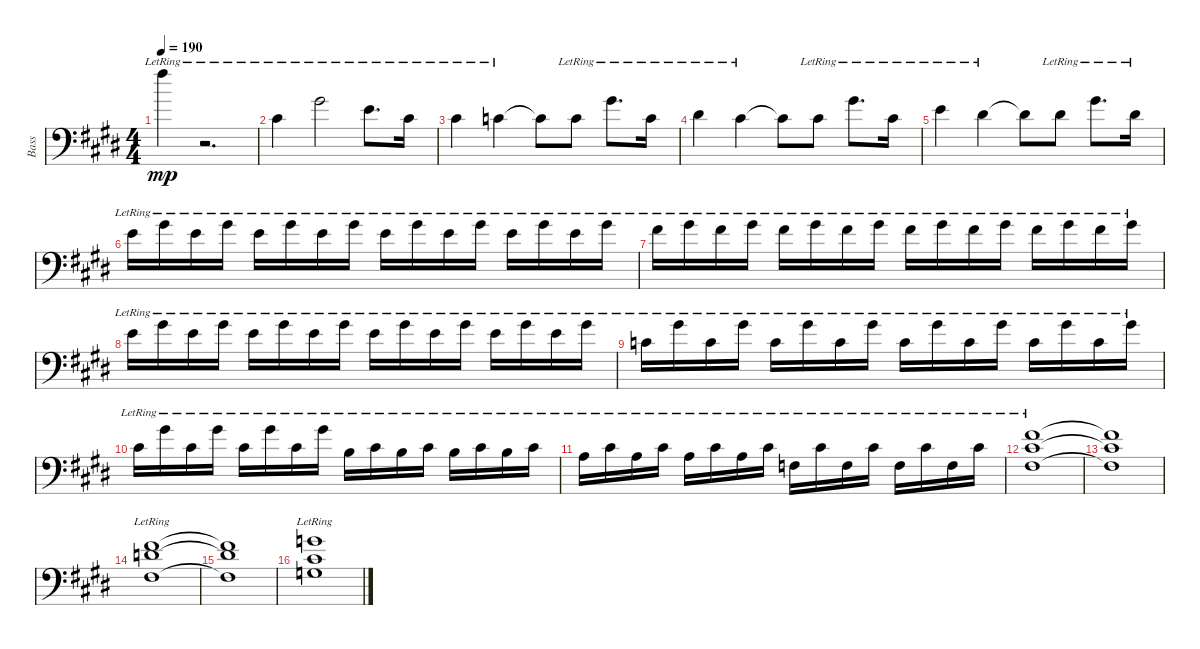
\track ("Bass" "Bass") {instrument electricbassfinger}
\staff {score}
\tuning (G2 D2 A1 E1) {hide}
\ts (4 4)
\tempo 190
\clef f4
\ks c#minor
23.1{lr}.4{dy mp} r.2{d} |
21.4{lr}.4 23.3{lr}.2 24.4{lr}.8{d} 21.4{lr}.16 |
21.4{lr}.4 20.4{lr}.4 20.4{t}.8 20.4{lr}.8 18.2{lr}.8{d} 20.4{lr}.16 |
18.3{lr}.4 16.3{lr}.4 16.3{t}.8 16.3{lr}.8 13.1{lr}.8{d} 16.3{lr}.16 |
14.2{lr}.4 13.2{lr}.4 13.2{t}.8 13.2{lr}.8 13.1{lr}.8{d} 13.2{lr}.16 |
14.2{lr}.16 13.1{lr}.16 14.2{lr}.16 13.1{lr}.16 14.2{lr}.16 13.1{lr}.16 14.2{lr}.16 13.1{lr}.16 14.2{lr}.16 13.1{lr}.16 14.2{lr}.16 13.1{lr}.16 14.2{lr}.16 13.1{lr}.16 14.2{lr}.16 13.1{lr}.16 |
11.1{lr}.16 13.1{lr}.16 11.1{lr}.16 13.1{lr}.16 11.1{lr}.16 13.1{lr}.16 11.1{lr}.16 13.1{lr}.16 11.1{lr}.16 13.1{lr}.16 11.1{lr}.16 13.1{lr}.16 11.1{lr}.16 13.1{lr}.16 11.1{lr}.16 13.1{lr}.16 |
14.2{lr}.16 13.1{lr}.16 14.2{lr}.16 13.1{lr}.16 14.2{lr}.16 13.1{lr}.16 14.2{lr}.16 13.1{lr}.16 14.2{lr}.16 13.1{lr}.16 14.2{lr}.16 13.1{lr}.16 14.2{lr}.16 13.1{lr}.16 14.2{lr}.16 13.1{lr}.16 |
15.3{lr}.16 13.1{lr}.16 15.3{lr}.16 13.1{lr}.16 15.3{lr}.16 13.1{lr}.16 15.3{lr}.16 13.1{lr}.16 15.3{lr}.16 13.1{lr}.16 15.3{lr}.16 13.1{lr}.16 15.3{lr}.16 13.1{lr}.16 15.3{lr}.16 13.1{lr}.16 |
11.2{lr}.16 13.1{lr}.16 11.2{lr}.16 13.1{lr}.16 11.2{lr}.16 13.1{lr}.16 11.2{lr}.16 13.1{lr}.16 14.3{lr}.16 11.2{lr}.16 9.2{lr}.16 11.2{lr}.16 9.2{lr}.16 11.2{lr}.16 9.2{lr}.16 11.2{lr}.16 |
12.3{lr}.16 11.2{lr}.16 12.3{lr}.16 11.2{lr}.16 12.3{lr}.16 11.2{lr}.16 12.3{lr}.16 11.2{lr}.16 13.4{lr}.16 11.2{lr}.16 13.4{lr}.16 11.2{lr}.16 13.4{lr}.16 11.2{lr}.16 13.4{lr}.16 11.2{lr}.16 |
(11.1{lr} 11.2{lr} 9.3{lr}).1 |
(11.1{t} 11.2{t} 9.3{t}).1 |
(11.1{lr} 12.2{lr} 9.3{lr}).1 |
(11.1{t} 12.2{t} 9.3{t}).1 |
(12.1{lr} 11.2{lr} 10.3{lr}).1
